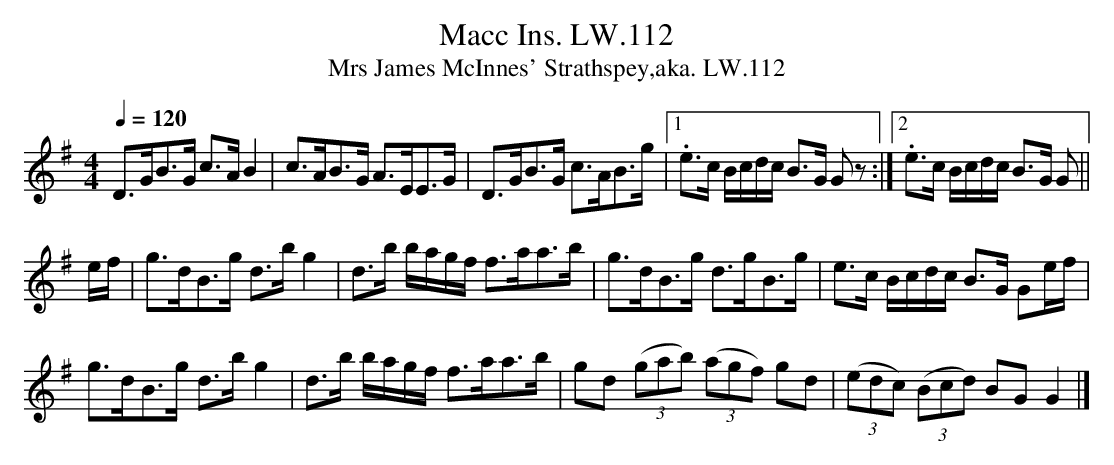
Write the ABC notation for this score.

X:1
T:Macc Ins. LW.112
T:Mrs James McInnes' Strathspey,aka. LW.112
M:4/4
Q:1/4=120
L:1/8
K:G
D>GB>G c>A B2 | c>AB>G A>EE>G | D>GB>G c>AB>g |1. e>c B/c/d/c/ B>G Gz :|2.e>c B/c/d/c/ B>G G||
e/f/ | g>dB>g d>bg2 | d>b b/a/g/f/ f>aa>b | g>dB>g d>gB>g | e>c B/c/d/c/ B>G Ge/f/ |
g>dB>g d>b g2 | d>b b/a/g/f/ f>aa>b | gd ((3gab) ((3agf) gd | ((3edc) ((3Bcd) BG G2 |]
